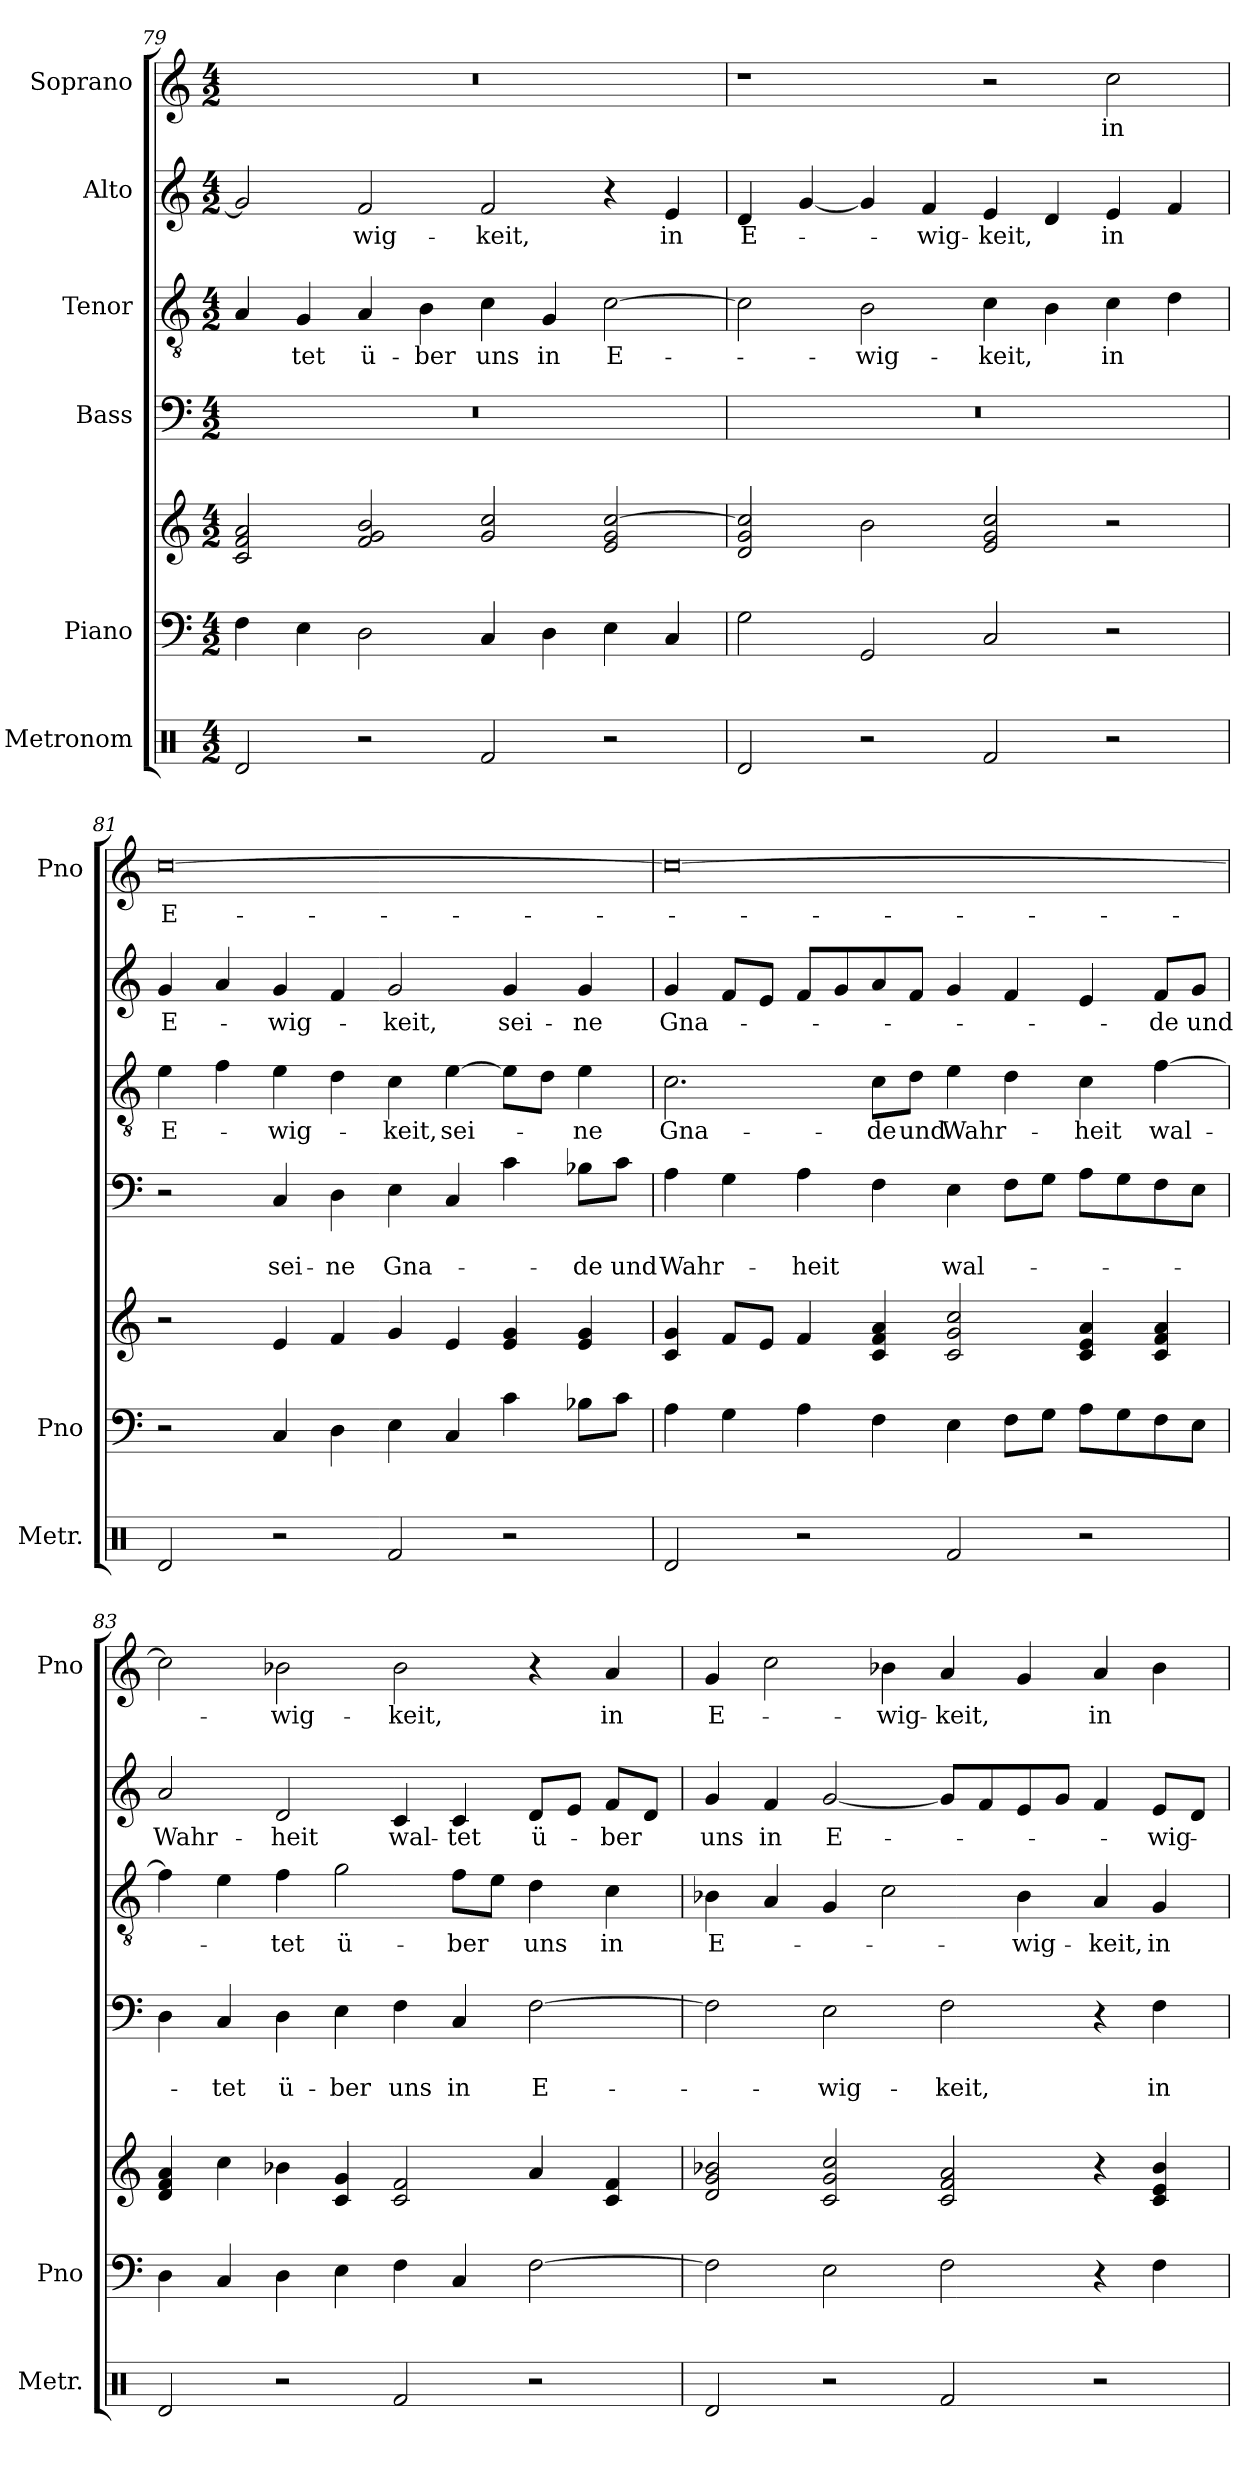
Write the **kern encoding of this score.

**kern	**kern	**kern	**kern	**text	**text	**text	**kern	**text	**text	**kern	**text	**text	**kern	**text	**text
*part6	*part5	*part5	*part4	*part4	*part4	*part4	*part3	*part3	*part3	*part2	*part2	*part2	*part1	*part1	*part1
*staff7	*staff6	*staff5	*staff4	*staff4	*staff4	*staff4	*staff3	*staff3	*staff3	*staff2	*staff2	*staff2	*staff1	*staff1	*staff1
*I"Metronom	*I"Piano	*	*I"Bass	*	*	*	*I"Tenor	*	*	*I"Alto	*	*	*I"Soprano	*	*
*I'Metr.	*I'Pno	*	*	*	*	*	*	*	*	*	*	*	*I'Pno	*	*
!!LO:PB:g=z
*clefX	*clefF4	*clefG2	*clefF4	*	*	*	*clefGv2	*	*	*clefG2	*	*	*clefG2	*	*
*k[]	*k[]	*k[]	*k[]	*	*	*	*k[]	*	*	*k[]	*	*	*k[]	*	*
*M4/2	*M4/2	*M4/2	*M4/2	*	*	*	*M4/2	*	*	*M4/2	*	*	*M4/2	*	*
=79	=79	=79	=79	=79	=79	=79	=79	=79	=79	=79	=79	=79	=79	=79	=79
!	!	!	!	!	!	!	!	!	!LO:LY:b	!	!	!LO:LY:b	!	!	!
2Rd/	4F\	2c/ 2f/ 2a/	0r	.	.	.	4A/	.	­	2g/]	.	­	0r	.	.
!	!	!	!	!	!	!	!	!LO:LY:b	!	!	!	!	!	!	!
.	4E\	.	.	.	.	.	4G/	-tet	.	.	.	.	.	.	.
!	!	!	!	!	!	!	!	!LO:LY:b	!	!	!LO:LY:b	!	!	!	!
2r	2D\	2f/ 2g/ 2b/	.	.	.	.	4A/	ü-	.	2f/	-wig-	.	.	.	.
!	!	!	!	!	!	!	!	!LO:LY:b	!	!	!	!	!	!	!
.	.	.	.	.	.	.	4B\	-ber	.	.	.	.	.	.	.
!	!	!	!	!	!	!	!	!LO:LY:b	!	!	!LO:LY:b	!	!	!	!
2Rf/	4C/	2g/ 2cc/	.	.	.	.	4c\	uns	.	2f/	-keit,	.	.	.	.
!	!	!	!	!	!	!	!	!LO:LY:b	!	!	!	!	!	!	!
.	4D\	.	.	.	.	.	4G/	in	.	.	.	.	.	.	.
!	!	!	!	!	!	!	!	!LO:LY:b	!	!	!	!	!	!	!
2r	4E\	2e/ 2g/ [2cc/	.	.	.	.	[2c\	E-	.	4r	.	.	.	.	.
!	!	!	!	!	!	!	!	!	!	!	!LO:LY:b	!	!	!	!
.	4C/	.	.	.	.	.	.	.	.	4e/	in	.	.	.	.
=80	=80	=80	=80	=80	=80	=80	=80	=80	=80	=80	=80	=80	=80	=80	=80
!	!	!	!	!	!	!	!	!	!	!	!LO:LY:b	!	!	!	!
2Rd/	2G\	2d/ 2g/ 2cc/]	0r	.	.	.	2c\]	.	.	4d/	E-	.	1r	.	.
.	.	.	.	.	.	.	.	.	.	[4g/	.	.	.	.	.
!	!	!	!	!	!	!	!	!LO:LY:b	!	!	!	!	!	!	!
2r	2GG/	2b\	.	.	.	.	2B\	-wig-	.	4g/]	.	.	.	.	.
!	!	!	!	!	!	!	!	!	!	!	!LO:LY:b	!	!	!	!
.	.	.	.	.	.	.	.	.	.	4f/	-wig-	.	.	.	.
!	!	!	!	!	!	!	!	!LO:LY:b	!	!	!LO:LY:b	!	!	!	!
2Rf/	2C/	2e/ 2g/ 2cc/	.	.	.	.	4c\	-keit,	.	4e/	-keit,	.	2r	.	.
.	.	.	.	.	.	.	4B\	.	.	4d/	.	.	.	.	.
!	!	!	!	!	!	!	!	!LO:LY:b	!	!	!LO:LY:b	!	!	!LO:LY:b	!
2r	2r	2r	.	.	.	.	4c\	in	.	4e/	in	.	2cc\	in	.
.	.	.	.	.	.	.	4d\	.	.	4f/	.	.	.	.	.
=81	=81	=81	=81	=81	=81	=81	=81	=81	=81	=81	=81	=81	=81	=81	=81
!	!	!	!	!	!	!	!	!LO:LY:b	!	!	!LO:LY:b	!	!	!LO:LY:b	!
2Rd/	2r	2r	2r	.	.	.	4e\	E-	.	4g/	E-	.	[0cc	E-	.
.	.	.	.	.	.	.	4f\	.	.	4a/	.	.	.	.	.
!	!	!	!	!	!LO:LY:b	!	!	!LO:LY:b	!	!	!LO:LY:b	!	!	!	!
2r	4C/	4e/	4C/	.	sei-	.	4e\	-wig-	.	4g/	-wig-	.	.	.	.
!	!	!	!	!	!LO:LY:b	!	!	!	!	!	!	!	!	!	!
.	4D\	4f/	4D\	.	-ne	.	4d\	.	.	4f/	.	.	.	.	.
!	!	!	!	!	!LO:LY:b	!	!	!LO:LY:b	!	!	!LO:LY:b	!	!	!	!
2Rf/	4E\	4g/	4E\	.	Gna-	.	4c\	-keit,	.	2g/	-keit,	.	.	.	.
!	!	!	!	!	!	!	!	!LO:LY:b	!	!	!	!	!	!	!
.	4C/	4e/	4C/	.	.	.	[4e\	sei-	.	.	.	.	.	.	.
!	!	!	!	!	!	!	!	!	!	!	!LO:LY:b	!	!	!	!
2r	4c\	4e/ 4g/	4c\	.	.	.	8e\L]	.	.	4g/	sei-	.	.	.	.
.	.	.	.	.	.	.	8d\J	.	.	.	.	.	.	.	.
!	!	!	!	!	!LO:LY:b	!	!	!LO:LY:b	!	!	!LO:LY:b	!	!	!	!
.	8B-X\L	4e/ 4g/	8B-X\L	.	-de	.	4e\	-ne	.	4g/	-ne	.	.	.	.
!	!	!	!	!	!LO:LY:b	!	!	!	!	!	!	!	!	!	!
.	8c\J	.	8c\J	.	und	.	.	.	.	.	.	.	.	.	.
!!LO:PB:g=z
=82	=82	=82	=82	=82	=82	=82	=82	=82	=82	=82	=82	=82	=82	=82	=82
!	!	!	!	!	!LO:LY:b	!	!	!LO:LY:b	!	!	!LO:LY:b	!	!	!	!
2Rd/	4A\	4c/ 4g/	4A\	.	Wahr-	.	2.c\	Gna-	.	4g/	Gna-	.	0cc_	.	.
.	4G\	8f/L	4G\	.	.	.	.	.	.	8f/L	.	.	.	.	.
.	.	8e/J	.	.	.	.	.	.	.	8e/J	.	.	.	.	.
!	!	!	!	!	!LO:LY:b	!	!	!	!	!	!	!	!	!	!
2r	4A\	4f/	4A\	.	-heit	.	.	.	.	8f/L	.	.	.	.	.
.	.	.	.	.	.	.	.	.	.	8g/	.	.	.	.	.
!	!	!	!	!	!	!	!	!LO:LY:b	!	!	!	!	!	!	!
.	4F\	4c/ 4f/ 4a/	4F\	.	.	.	8c\L	-de	.	8a/	.	.	.	.	.
!	!	!	!	!	!	!	!	!LO:LY:b	!	!	!	!	!	!	!
.	.	.	.	.	.	.	8d\J	und	.	8f/J	.	.	.	.	.
!	!	!	!	!	!LO:LY:b	!	!	!LO:LY:b	!	!	!	!	!	!	!
2Rf/	4E\	2c/ 2g/ 2cc/	4E\	.	wal-	.	4e\	Wahr-	.	4g/	.	.	.	.	.
.	8F\L	.	8F\L	.	.	.	4d\	.	.	4f/	.	.	.	.	.
.	8G\J	.	8G\J	.	.	.	.	.	.	.	.	.	.	.	.
!	!	!	!	!	!	!	!	!LO:LY:b	!	!	!	!	!	!	!
2r	8A\L	4c/ 4e/ 4a/	8A\L	.	.	.	4c\	-heit	.	4e/	.	.	.	.	.
.	8G\	.	8G\	.	.	.	.	.	.	.	.	.	.	.	.
!	!	!	!	!	!	!	!	!LO:LY:b	!	!	!LO:LY:b	!	!	!	!
.	8F\	4c/ 4f/ 4a/	8F\	.	.	.	[4f\	wal-	.	8f/L	-de	.	.	.	.
!	!	!	!	!	!	!	!	!	!	!	!LO:LY:b	!	!	!	!
.	8E\J	.	8E\J	.	.	.	.	.	.	8g/J	und	.	.	.	.
!!LO:PB:g=z
=83	=83	=83	=83	=83	=83	=83	=83	=83	=83	=83	=83	=83	=83	=83	=83
!	!	!	!	!	!	!LO:LY:b	!	!	!LO:LY:b	!	!LO:LY:b	!	!	!	!LO:LY:b
2Rd/	4D\	4d/ 4f/ 4a/	4D\	.	.	­	4f\]	.	­	2a/	Wahr-	.	2cc\]	.	­
!	!	!	!	!	!LO:LY:b	!	!	!	!	!	!	!	!	!	!
.	4C/	4cc\	4C/	.	-tet	.	4e\	.	.	.	.	.	.	.	.
!	!	!	!	!	!LO:LY:b	!	!	!LO:LY:b	!	!	!LO:LY:b	!	!	!LO:LY:b	!
2r	4D\	4b-X\	4D\	.	ü-	.	4f\	-tet	.	2d/	-heit	.	2b-X\	-wig-	.
!	!	!	!	!	!LO:LY:b	!	!	!LO:LY:b	!	!	!	!	!	!	!
.	4E\	4c/ 4g/	4E\	.	-ber	.	2g\	ü-	.	.	.	.	.	.	.
!	!	!	!	!	!LO:LY:b	!	!	!	!	!	!LO:LY:b	!	!	!LO:LY:b	!
2Rf/	4F\	2c/ 2f/	4F\	.	uns	.	.	.	.	4c/	wal-	.	2b-\	-keit,	.
!	!	!	!	!	!LO:LY:b	!	!	!LO:LY:b	!	!	!LO:LY:b	!	!	!	!
.	4C/	.	4C/	.	in	.	8f\L	-ber	.	4c/	-tet	.	.	.	.
.	.	.	.	.	.	.	8e\J	.	.	.	.	.	.	.	.
!	!	!	!	!	!LO:LY:b	!	!	!LO:LY:b	!	!	!LO:LY:b	!	!	!	!
2r	[2F\	4a/	[2F\	.	E-	.	4d\	uns	.	8d/L	ü-	.	4r	.	.
.	.	.	.	.	.	.	.	.	.	8e/J	.	.	.	.	.
!	!	!	!	!	!	!	!	!LO:LY:b	!	!	!LO:LY:b	!	!	!LO:LY:b	!
.	.	4c/ 4f/	.	.	.	.	4c\	in	.	8f/L	-ber	.	4a/	in	.
.	.	.	.	.	.	.	.	.	.	8d/J	.	.	.	.	.
=84	=84	=84	=84	=84	=84	=84	=84	=84	=84	=84	=84	=84	=84	=84	=84
!	!	!	!	!	!	!	!	!LO:LY:b	!	!	!LO:LY:b	!	!	!LO:LY:b	!
2Rd/	2F\]	2d/ 2g/ 2b-X/	2F\]	.	.	.	4B-X\	E-	.	4g/	uns	.	4g/	E-	.
!	!	!	!	!	!	!	!	!	!	!	!LO:LY:b	!	!	!	!
.	.	.	.	.	.	.	4A/	.	.	4f/	in	.	2cc\	.	.
!	!	!	!	!	!LO:LY:b	!	!	!	!	!	!LO:LY:b	!	!	!	!
2r	2E\	2c/ 2g/ 2cc/	2E\	.	-wig-	.	4G/	.	.	[2g/	E-	.	.	.	.
!	!	!	!	!	!	!	!	!	!	!	!	!	!	!LO:LY:b	!
.	.	.	.	.	.	.	2c\	.	.	.	.	.	4b-X\	-wig-	.
!	!	!	!	!	!LO:LY:b	!	!	!	!	!	!	!	!	!LO:LY:b	!
2Rf/	2F\	2c/ 2f/ 2a/	2F\	.	-keit,	.	.	.	.	8g/L]	.	.	4a/	-keit,	.
.	.	.	.	.	.	.	.	.	.	8f/	.	.	.	.	.
!	!	!	!	!	!	!	!	!LO:LY:b	!	!	!	!	!	!	!
.	.	.	.	.	.	.	4B-\	-wig-	.	8e/	.	.	4g/	.	.
.	.	.	.	.	.	.	.	.	.	8g/J	.	.	.	.	.
!	!	!	!	!	!	!	!	!LO:LY:b	!	!	!	!	!	!LO:LY:b	!
2r	4r	4r	4r	.	.	.	4A/	-keit,	.	4f/	.	.	4a/	in	.
!	!	!	!	!	!LO:LY:b	!	!	!LO:LY:b	!	!	!LO:LY:b	!	!	!	!
.	4F\	4c/ 4e/ 4b-/	4F\	.	in	.	4G/	in	.	8e/L	-wig-	.	4b-\	.	.
.	.	.	.	.	.	.	.	.	.	8d/J	.	.	.	.	.
=	=	=	=	=	=	=	=	=	=	=	=	=	=	=	=
*-	*-	*-	*-	*-	*-	*-	*-	*-	*-	*-	*-	*-	*-	*-	*-
